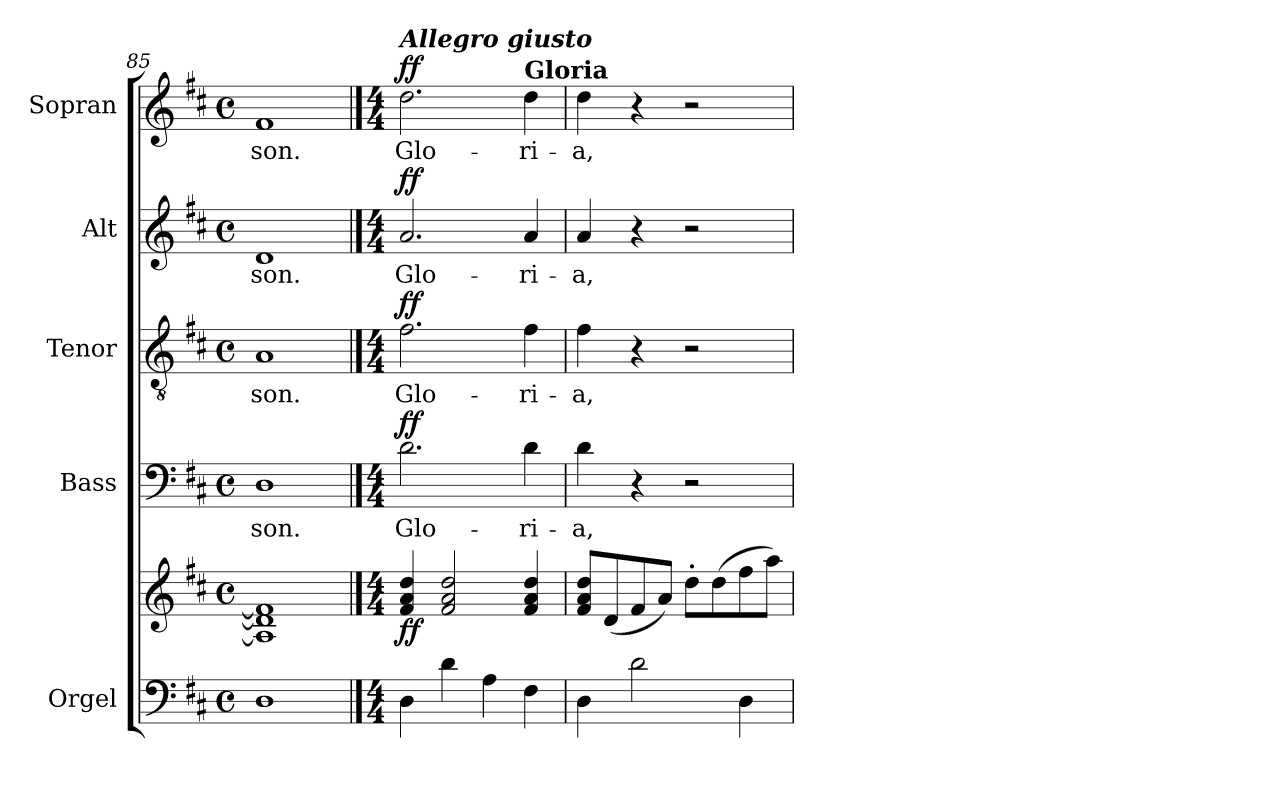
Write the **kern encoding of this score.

**kern	**kern	**dynam	**kern	**text	**dynam	**kern	**text	**dynam	**kern	**text	**dynam	**kern	**text	**dynam
*part5	*part5	*part5	*part4	*part4	*part4	*part3	*part3	*part3	*part2	*part2	*part2	*part1	*part1	*part1
*staff6	*staff5	*staff5/6	*staff4	*staff4	*staff4	*staff3	*staff3	*staff3	*staff2	*staff2	*staff2	*staff1	*staff1	*staff1
*I"Orgel	*	*	*I"Bass	*	*	*I"Tenor	*	*	*I"Alt	*	*	*I"Sopran	*	*
*I'Org.	*	*	*I'B	*	*	*I'T	*	*	*I'A	*	*	*I'S	*	*
*clefF4	*clefG2	*	*clefF4	*	*	*clefGv2	*	*	*clefG2	*	*	*clefG2	*	*
*k[f#c#]	*k[f#c#]	*	*k[f#c#]	*	*	*k[f#c#]	*	*	*k[f#c#]	*	*	*k[f#c#]	*	*
*D:	*D:	*	*D:	*	*	*D:	*	*	*D:	*	*	*D:	*	*
*M4/4	*M4/4	*	*M4/4	*	*	*M4/4	*	*	*M4/4	*	*	*M4/4	*	*
*met(c)	*met(c)	*	*met(c)	*	*	*met(c)	*	*	*met(c)	*	*	*met(c)	*	*
=85	=85	=85	=85	=85	=85	=85	=85	=85	=85	=85	=85	=85	=85	=85
!	!	!	!	!LO:LY:b	!	!	!LO:LY:b	!	!	!LO:LY:b	!	!	!LO:LY:b	!
1D	1A] 1d] 1f#]	.	1D	-son.	.	1A	-son.	.	1d	-son.	.	1f#	-son.	.
!!LO:PB:g=z
==86	==86	==86	==86	==86	==86	==86	==86	==86	==86	==86	==86	==86	==86	==86
*M4/4	*M4/4	*	*M4/4	*	*	*M4/4	*	*	*M4/4	*	*	*M4/4	*	*
!	!	!	!	!	!	!	!	!	!	!	!	!LO:TX:a:Bi:t=Allegro giusto	!	!
!	!	!LO:DY:b	!	!LO:LY:b	!LO:DY:a	!	!LO:LY:b	!LO:DY:a	!	!LO:LY:b	!LO:DY:a	!	!LO:LY:b	!LO:DY:a
4D\	4f#/ 4a/ 4dd/	ff	2.d\	Glo-	ff	2.f#\	Glo-	ff	2.a/	Glo-	ff	2.dd\	Glo-	ff
4d\	2f#/ 2a/ 2dd/	.	.	.	.	.	.	.	.	.	.	.	.	.
4A\	.	.	.	.	.	.	.	.	.	.	.	.	.	.
!	!	!	!	!	!	!	!	!	!	!	!	!LO:TX:a:B:t=Gloria	!	!
!	!	!	!	!LO:LY:b	!	!	!LO:LY:b	!	!	!LO:LY:b	!	!	!LO:LY:b	!
4F#\	4f#/ 4a/ 4dd/	.	4d\	-ri-	.	4f#\	-ri-	.	4a/	-ri-	.	4dd\	-ri-	.
=87	=87	=87	=87	=87	=87	=87	=87	=87	=87	=87	=87	=87	=87	=87
!	!	!	!	!LO:LY:b	!	!	!LO:LY:b	!	!	!LO:LY:b	!	!	!LO:LY:b	!
4D\	8f#/ 8a/ 8dd/L	.	4d\	-a,	.	4f#\	-a,	.	4a/	-a,	.	4dd\	-a,	.
.	(<8d/	.	.	.	.	.	.	.	.	.	.	.	.	.
2d\	8f#/	.	4r	.	.	4r	.	.	4r	.	.	4r	.	.
.	8a/J)	.	.	.	.	.	.	.	.	.	.	.	.	.
.	8dd'>\L	.	2r	.	.	2r	.	.	2r	.	.	2r	.	.
.	(>8dd\	.	.	.	.	.	.	.	.	.	.	.	.	.
4D\	8ff#\	.	.	.	.	.	.	.	.	.	.	.	.	.
.	8aa\J)	.	.	.	.	.	.	.	.	.	.	.	.	.
=	=	=	=	=	=	=	=	=	=	=	=	=	=	=
*-	*-	*-	*-	*-	*-	*-	*-	*-	*-	*-	*-	*-	*-	*-
